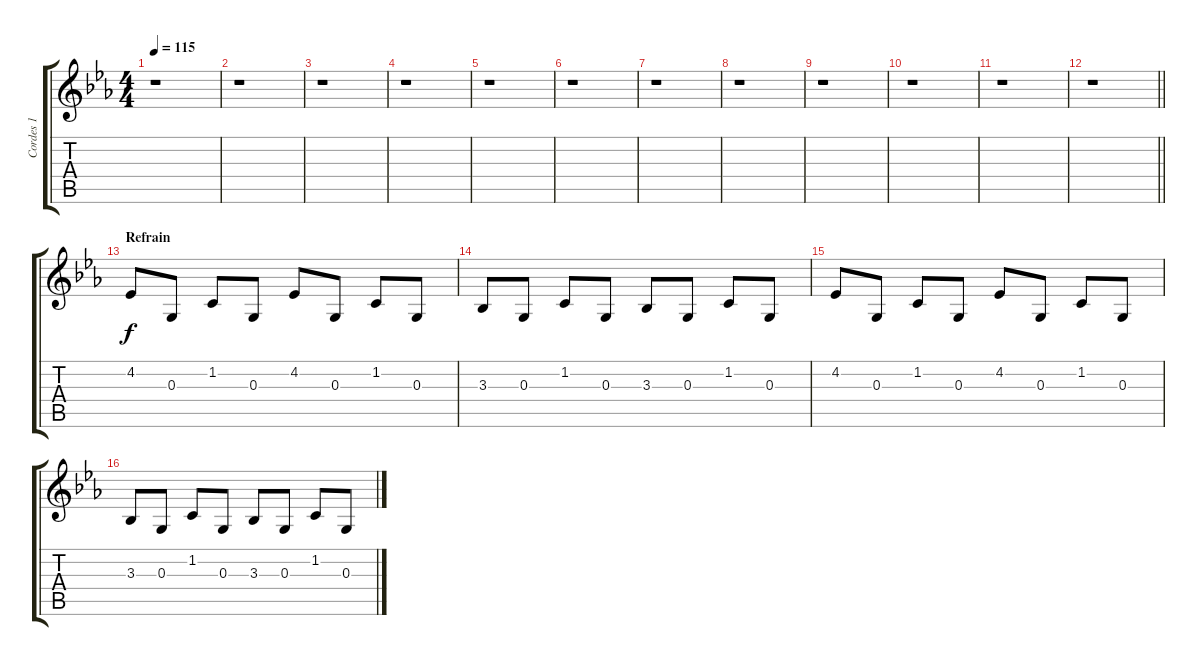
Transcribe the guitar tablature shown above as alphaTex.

\track ("Cordes 1" "Cordes 1") {instrument synthstrings1}
\staff {score tabs}
\tuning (E4 B3 G3 D3 A2 E2) {hide}
\ts (4 4)
\tempo 115
\clef g2
\ks eb
r.1{dy f} |
r.1 |
r.1 |
r.1 |
r.1 |
r.1 |
r.1 |
r.1 |
r.1 |
r.1 |
r.1 |
\barLineRight lightlight
r.1 |
\section ("" "Refrain")
4.2.8 0.3.8 1.2.8 0.3.8 4.2.8 0.3.8 1.2.8 0.3.8 |
3.3.8 0.3.8 1.2.8 0.3.8 3.3.8 0.3.8 1.2.8 0.3.8 |
4.2.8 0.3.8 1.2.8 0.3.8 4.2.8 0.3.8 1.2.8 0.3.8 |
3.3.8 0.3.8 1.2.8 0.3.8 3.3.8 0.3.8 1.2.8 0.3.8
